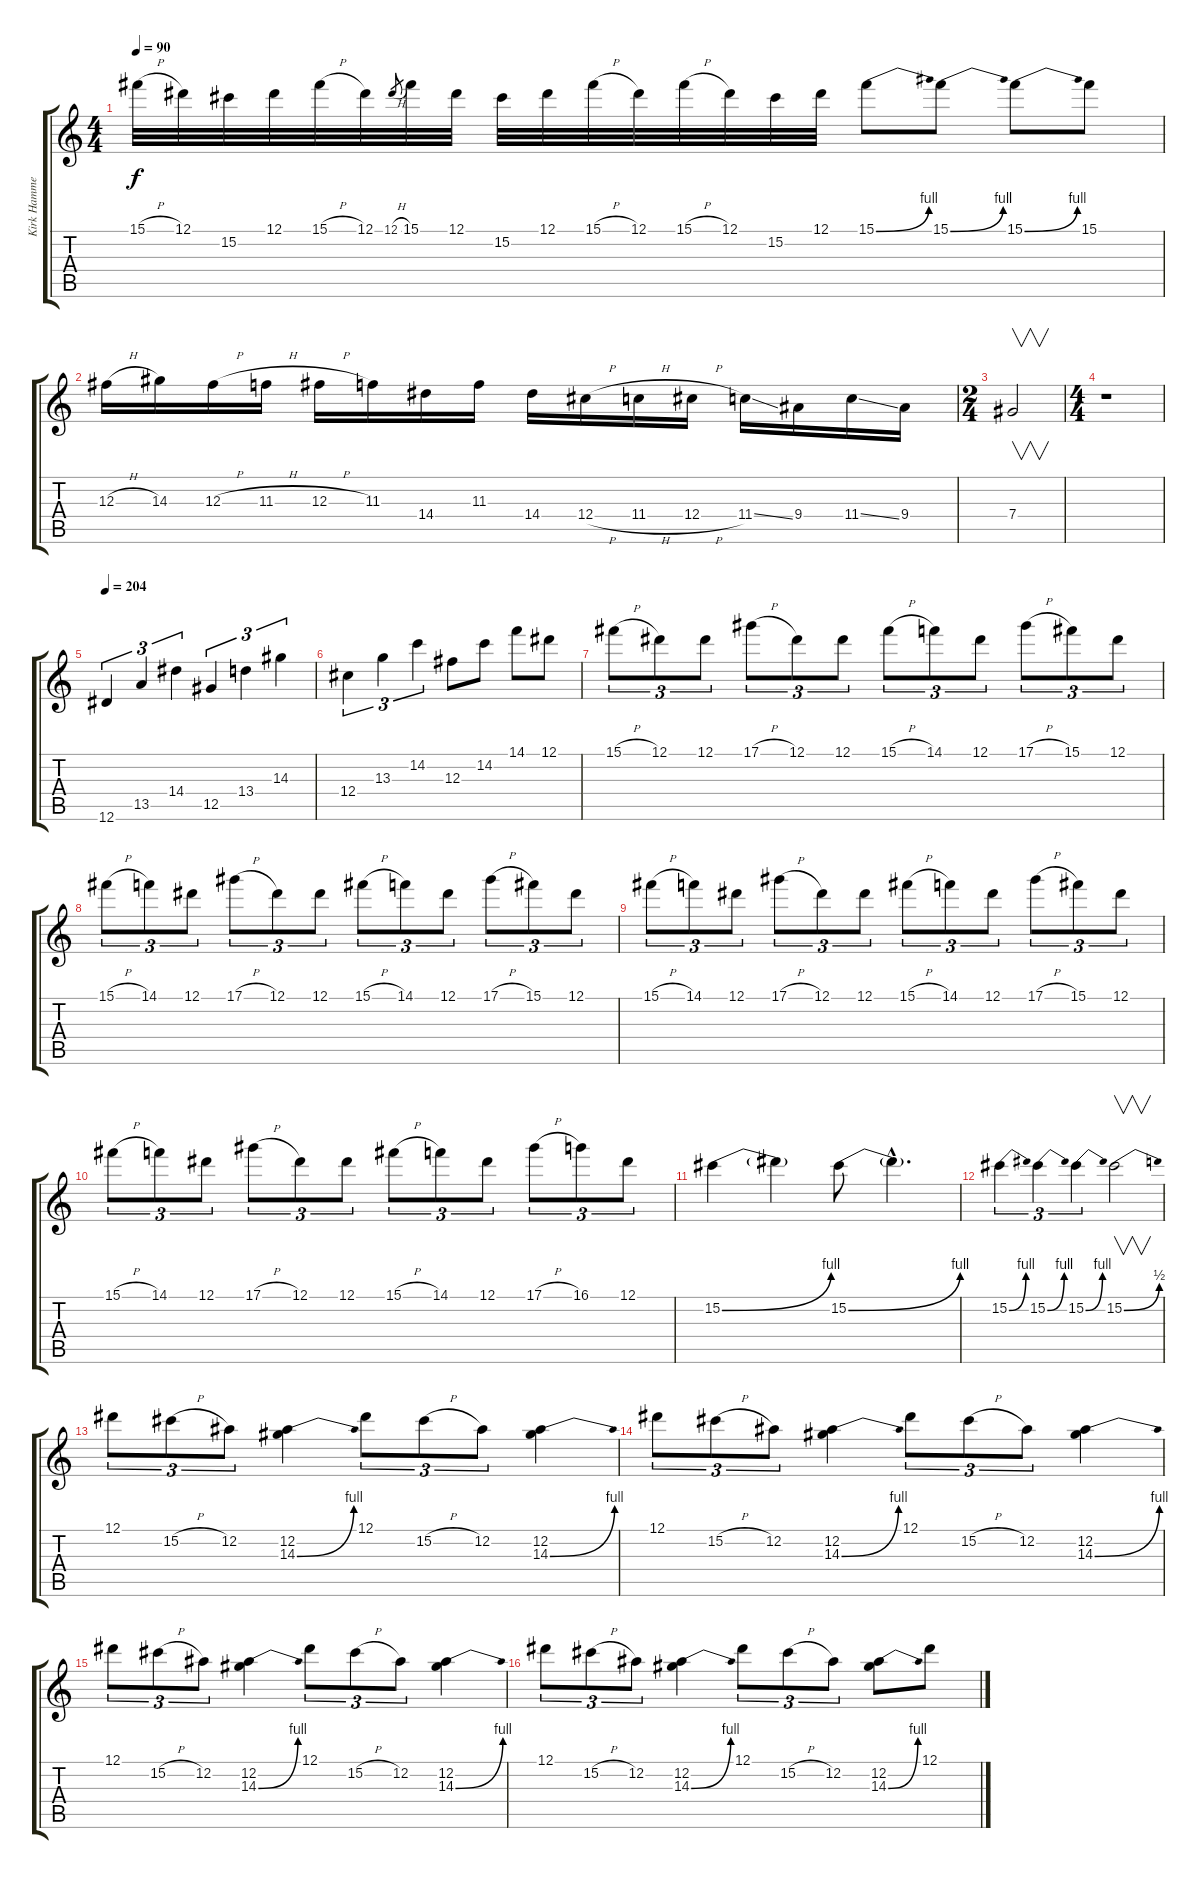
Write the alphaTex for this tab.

\track ("Kirk Hammett (Distortion Guitar)" "Kirk Hamme") {instrument overdrivenguitar}
\staff {score tabs}
\tuning (Eb4 Bb3 Gb3 Db3 Ab2 Eb2) {hide}
\ts (4 4)
\tempo 90
\clef g2
\ks c
15.1{h}.32{dy f} 12.1.32 15.2.32 12.1.32 15.1{h}.32 12.1.32 12.1{h}.8{gr} 15.1.32 12.1.32 15.2.32 12.1.32 15.1{h}.32 12.1.32 15.1{h}.32 12.1.32 15.2.32 12.1.32 15.1{be (bend 0 0 60 4)}.8 15.1{be (bend 0 0 60 4)}.8 15.1{be (bend 0 0 60 4)}.8 15.1.8 |
12.3{h}.16 14.3.16 12.3{h}.16 11.3{h}.16 12.3{h}.16 11.3.16 14.4.16 11.3.16 14.4.16 12.4{h}.16 11.4{h}.16 12.4{h}.16 11.4{ss}.16 9.4.16 11.4{ss}.16 9.4.16 |
\ts (2 4)
7.4.2{v} |
\ts (4 4)
r.1 |
\tempo 204
12.6.4{tu (3 2)} 13.5.4{tu (3 2)} 14.4.4{tu (3 2)} 12.5.4{tu (3 2)} 13.4.4{tu (3 2)} 14.3.4{tu (3 2)} |
12.4.4{tu (3 2)} 13.3.4{tu (3 2)} 14.2.4{tu (3 2)} 12.3.8 14.2.8 14.1.8 12.1.8 |
15.1{h}.8{tu (3 2)} 12.1.8{tu (3 2)} 12.1.8{tu (3 2)} 17.1{h}.8{tu (3 2)} 12.1.8{tu (3 2)} 12.1.8{tu (3 2)} 15.1{h}.8{tu (3 2)} 14.1.8{tu (3 2)} 12.1.8{tu (3 2)} 17.1{h}.8{tu (3 2)} 15.1.8{tu (3 2)} 12.1.8{tu (3 2)} |
15.1{h}.8{tu (3 2)} 14.1.8{tu (3 2)} 12.1.8{tu (3 2)} 17.1{h}.8{tu (3 2)} 12.1.8{tu (3 2)} 12.1.8{tu (3 2)} 15.1{h}.8{tu (3 2)} 14.1.8{tu (3 2)} 12.1.8{tu (3 2)} 17.1{h}.8{tu (3 2)} 15.1.8{tu (3 2)} 12.1.8{tu (3 2)} |
15.1{h}.8{tu (3 2)} 14.1.8{tu (3 2)} 12.1.8{tu (3 2)} 17.1{h}.8{tu (3 2)} 12.1.8{tu (3 2)} 12.1.8{tu (3 2)} 15.1{h}.8{tu (3 2)} 14.1.8{tu (3 2)} 12.1.8{tu (3 2)} 17.1{h}.8{tu (3 2)} 15.1.8{tu (3 2)} 12.1.8{tu (3 2)} |
15.1{h}.8{tu (3 2)} 14.1.8{tu (3 2)} 12.1.8{tu (3 2)} 17.1{h}.8{tu (3 2)} 12.1.8{tu (3 2)} 12.1.8{tu (3 2)} 15.1{h}.8{tu (3 2)} 14.1.8{tu (3 2)} 12.1.8{tu (3 2)} 17.1{h}.8{tu (3 2)} 16.1.8{tu (3 2)} 12.1.8{tu (3 2)} |
15.2{be (bend 0 0 60 4)}.4 15.2{t}.4 15.2{be (bend 0 0 60 4)}.8 15.2{hac t}.4{d} |
15.2{be (bend 0 0 60 4)}.4{tu (3 2)} 15.2{be (bend 0 0 60 4)}.4{tu (3 2)} 15.2{be (bend 0 0 60 4)}.4{tu (3 2)} 15.2{be (bend 0 0 60 2)}.2{v} |
12.1.8{tu (3 2)} 15.2{h}.8{tu (3 2)} 12.2.8{tu (3 2)} (12.2 14.3{be (bend 0 0 60 4)}).4 12.1.8{tu (3 2)} 15.2{h}.8{tu (3 2)} 12.2.8{tu (3 2)} (12.2 14.3{be (bend 0 0 60 4)}).4 |
12.1.8{tu (3 2)} 15.2{h}.8{tu (3 2)} 12.2.8{tu (3 2)} (12.2 14.3{be (bend 0 0 60 4)}).4 12.1.8{tu (3 2)} 15.2{h}.8{tu (3 2)} 12.2.8{tu (3 2)} (12.2 14.3{be (bend 0 0 60 4)}).4 |
12.1.8{tu (3 2)} 15.2{h}.8{tu (3 2)} 12.2.8{tu (3 2)} (12.2 14.3{be (bend 0 0 60 4)}).4 12.1.8{tu (3 2)} 15.2{h}.8{tu (3 2)} 12.2.8{tu (3 2)} (12.2 14.3{be (bend 0 0 60 4)}).4 |
12.1.8{tu (3 2)} 15.2{h}.8{tu (3 2)} 12.2.8{tu (3 2)} (12.2 14.3{be (bend 0 0 60 4)}).4 12.1.8{tu (3 2)} 15.2{h}.8{tu (3 2)} 12.2.8{tu (3 2)} (12.2 14.3{be (bend 0 0 60 4)}).8 12.1.8
